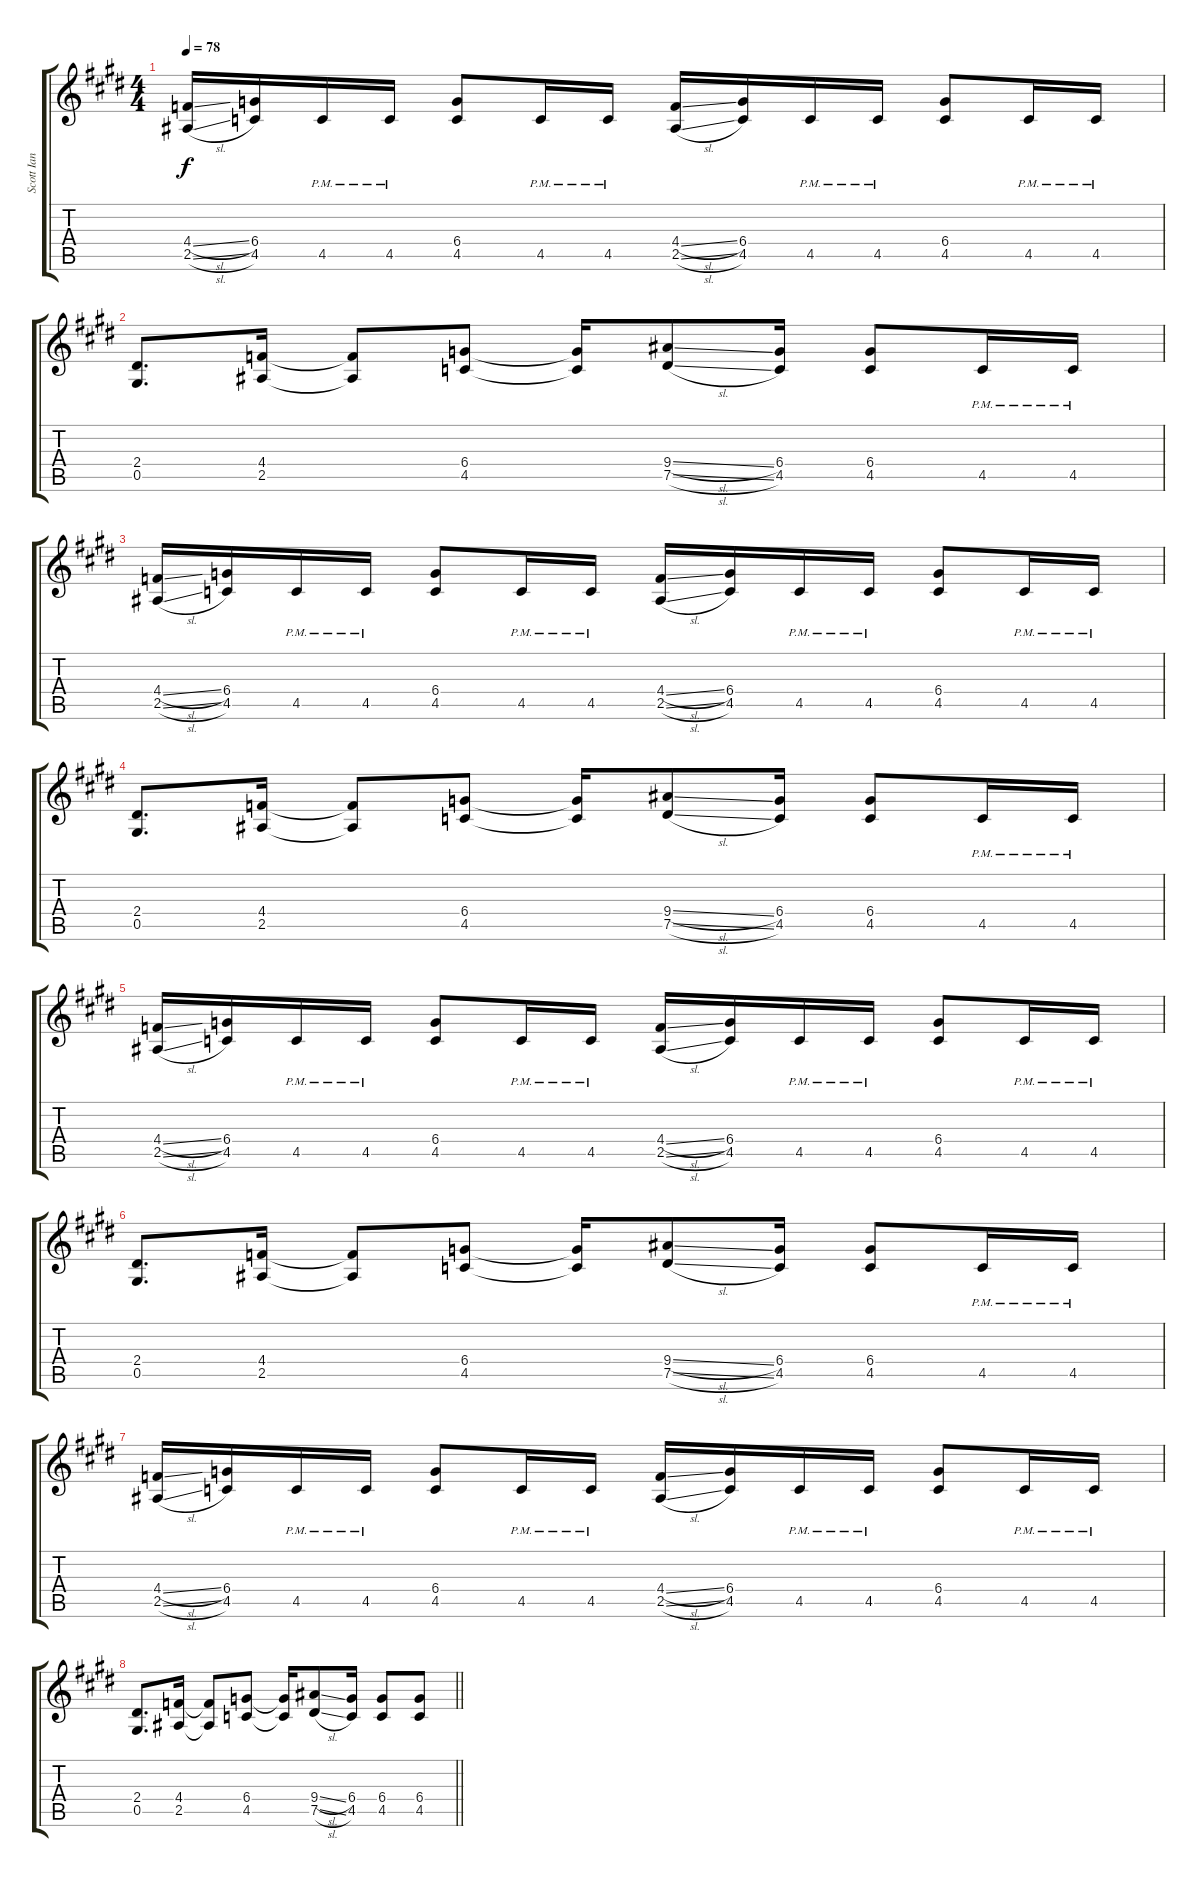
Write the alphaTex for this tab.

\track ("Scott Ian Rhy" "Scott Ian ") {instrument distortionguitar}
\staff {score tabs}
\tuning (Eb4 Bb3 Gb3 Db3 Ab2 Eb2) {hide}
\ts (4 4)
\tempo 78
\clef g2
\ks e
(4.4{sl} 2.5{sl}).16{dy f} (6.4 4.5).16 4.5{pm}.16 4.5{pm}.16 (6.4 4.5).8 4.5{pm}.16 4.5{pm}.16 (4.4{sl} 2.5{sl}).16 (6.4 4.5).16 4.5{pm}.16 4.5{pm}.16 (6.4 4.5).8 4.5{pm}.16 4.5{pm}.16 |
(2.4 0.5).8{d} (4.4 2.5).16 (4.4{t} 2.5{t}).8 (6.4 4.5).8 (6.4{t} 4.5{t}).16 (9.4{sl} 7.5{sl}).8 (6.4 4.5).16 (6.4 4.5).8 4.5{pm}.16 4.5{pm}.16 |
(4.4{sl} 2.5{sl}).16 (6.4 4.5).16 4.5{pm}.16 4.5{pm}.16 (6.4 4.5).8 4.5{pm}.16 4.5{pm}.16 (4.4{sl} 2.5{sl}).16 (6.4 4.5).16 4.5{pm}.16 4.5{pm}.16 (6.4 4.5).8 4.5{pm}.16 4.5{pm}.16 |
(2.4 0.5).8{d} (4.4 2.5).16 (4.4{t} 2.5{t}).8 (6.4 4.5).8 (6.4{t} 4.5{t}).16 (9.4{sl} 7.5{sl}).8 (6.4 4.5).16 (6.4 4.5).8 4.5{pm}.16 4.5{pm}.16 |
(4.4{sl} 2.5{sl}).16 (6.4 4.5).16 4.5{pm}.16 4.5{pm}.16 (6.4 4.5).8 4.5{pm}.16 4.5{pm}.16 (4.4{sl} 2.5{sl}).16 (6.4 4.5).16 4.5{pm}.16 4.5{pm}.16 (6.4 4.5).8 4.5{pm}.16 4.5{pm}.16 |
(2.4 0.5).8{d} (4.4 2.5).16 (4.4{t} 2.5{t}).8 (6.4 4.5).8 (6.4{t} 4.5{t}).16 (9.4{sl} 7.5{sl}).8 (6.4 4.5).16 (6.4 4.5).8 4.5{pm}.16 4.5{pm}.16 |
(4.4{sl} 2.5{sl}).16 (6.4 4.5).16 4.5{pm}.16 4.5{pm}.16 (6.4 4.5).8 4.5{pm}.16 4.5{pm}.16 (4.4{sl} 2.5{sl}).16 (6.4 4.5).16 4.5{pm}.16 4.5{pm}.16 (6.4 4.5).8 4.5{pm}.16 4.5{pm}.16 |
\barLineRight lightlight
(2.4 0.5).8{d} (4.4 2.5).16 (4.4{t} 2.5{t}).8 (6.4 4.5).8 (6.4{t} 4.5{t}).16 (9.4{sl} 7.5{sl}).8 (6.4 4.5).16 (6.4 4.5).8 (6.4 4.5).8
